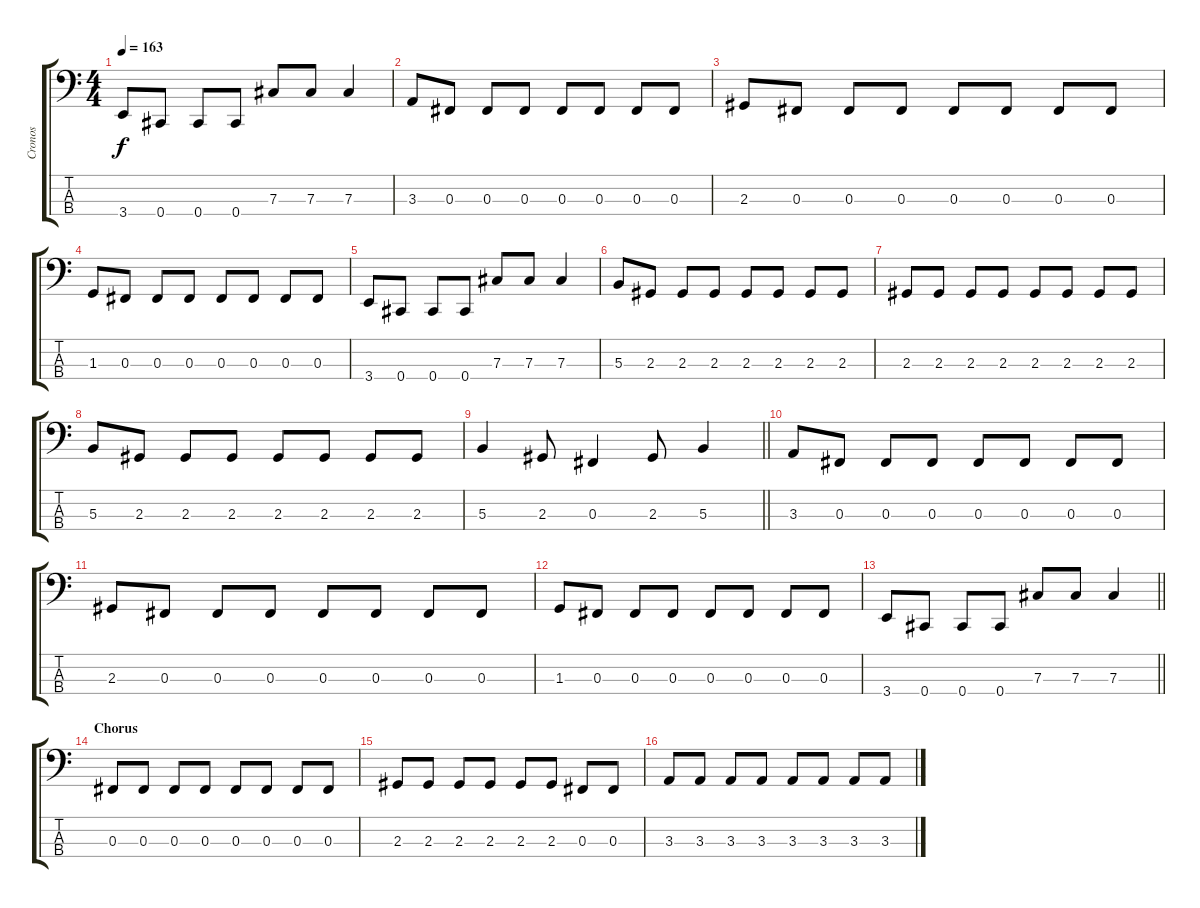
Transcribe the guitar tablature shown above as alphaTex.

\track ("Cronos" "Cronos") {instrument electricbasspick}
\staff {score tabs}
\tuning (E2 B1 Gb1 Db1) {hide}
\ts (4 4)
\tempo 163
\clef f4
\ks c
3.4.8{dy f} 0.4.8 0.4.8 0.4.8 7.3.8 7.3.8 7.3.4 |
3.3.8 0.3.8 0.3.8 0.3.8 0.3.8 0.3.8 0.3.8 0.3.8 |
2.3.8 0.3.8 0.3.8 0.3.8 0.3.8 0.3.8 0.3.8 0.3.8 |
1.3.8 0.3.8 0.3.8 0.3.8 0.3.8 0.3.8 0.3.8 0.3.8 |
3.4.8 0.4.8 0.4.8 0.4.8 7.3.8 7.3.8 7.3.4 |
5.3.8 2.3.8 2.3.8 2.3.8 2.3.8 2.3.8 2.3.8 2.3.8 |
2.3.8 2.3.8 2.3.8 2.3.8 2.3.8 2.3.8 2.3.8 2.3.8 |
5.3.8 2.3.8 2.3.8 2.3.8 2.3.8 2.3.8 2.3.8 2.3.8 |
\barLineRight lightlight
5.3.4 2.3.8 0.3.4 2.3.8 5.3.4 |
3.3.8 0.3.8 0.3.8 0.3.8 0.3.8 0.3.8 0.3.8 0.3.8 |
2.3.8 0.3.8 0.3.8 0.3.8 0.3.8 0.3.8 0.3.8 0.3.8 |
1.3.8 0.3.8 0.3.8 0.3.8 0.3.8 0.3.8 0.3.8 0.3.8 |
\barLineRight lightlight
3.4.8 0.4.8 0.4.8 0.4.8 7.3.8 7.3.8 7.3.4 |
\section ("" "Chorus")
0.3.8 0.3.8 0.3.8 0.3.8 0.3.8 0.3.8 0.3.8 0.3.8 |
2.3.8 2.3.8 2.3.8 2.3.8 2.3.8 2.3.8 0.3.8 0.3.8 |
3.3.8 3.3.8 3.3.8 3.3.8 3.3.8 3.3.8 3.3.8 3.3.8
